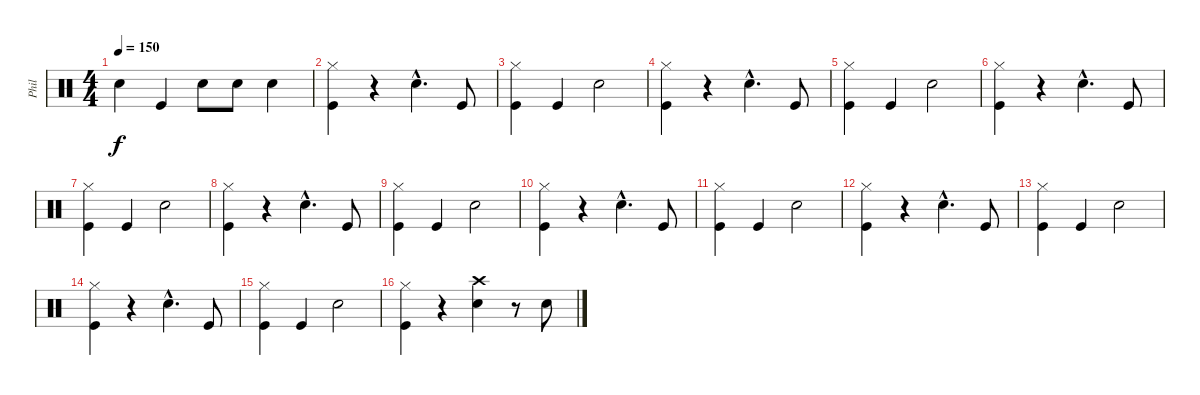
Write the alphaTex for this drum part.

\track ("Phil" "Phil") {instrument percussion}
\staff {score}
\articulation defaults
\ts (4 4)
\tempo 150
\clef neutral
\ks c "Snare (hit) 2".4{dy f} "Kick (hit)".4 "Snare (hit) 2".8 "Snare (hit) 2".8 "Snare (hit) 2".4
|
("Kick (hit)" "Hi-Hat (closed)").4 r.4 "Snare (hit) 2"{hac}.4{d} "Kick (hit)".8 |
("Kick (hit)" "Hi-Hat (closed)").4 "Kick (hit)".4 "Snare (hit) 2".2 |
("Kick (hit)" "Hi-Hat (closed)").4 r.4 "Snare (hit) 2"{hac}.4{d} "Kick (hit)".8 |
("Kick (hit)" "Hi-Hat (closed)").4 "Kick (hit)".4 "Snare (hit) 2".2 |
("Kick (hit)" "Hi-Hat (closed)").4 r.4 "Snare (hit) 2"{hac}.4{d} "Kick (hit)".8 |
("Kick (hit)" "Hi-Hat (closed)").4 "Kick (hit)".4 "Snare (hit) 2".2 |
("Kick (hit)" "Hi-Hat (closed)").4 r.4 "Snare (hit) 2"{hac}.4{d} "Kick (hit)".8 |
("Kick (hit)" "Hi-Hat (closed)").4 "Kick (hit)".4 "Snare (hit) 2".2 |
("Kick (hit)" "Hi-Hat (closed)").4 r.4 "Snare (hit) 2"{hac}.4{d} "Kick (hit)".8 |
("Kick (hit)" "Hi-Hat (closed)").4 "Kick (hit)".4 "Snare (hit) 2".2 |
("Kick (hit)" "Hi-Hat (closed)").4 r.4 "Snare (hit) 2"{hac}.4{d} "Kick (hit)".8 |
("Kick (hit)" "Hi-Hat (closed)").4 "Kick (hit)".4 "Snare (hit) 2".2 |
("Kick (hit)" "Hi-Hat (closed)").4 r.4 "Snare (hit) 2"{hac}.4{d} "Kick (hit)".8 |
("Kick (hit)" "Hi-Hat (closed)").4 "Kick (hit)".4 "Snare (hit) 2".2 |
("Kick (hit)" "Hi-Hat (closed)").4 r.4 ("Snare (hit) 2" "Crash high (hit)").4 r.8 "Snare (hit) 2".8
